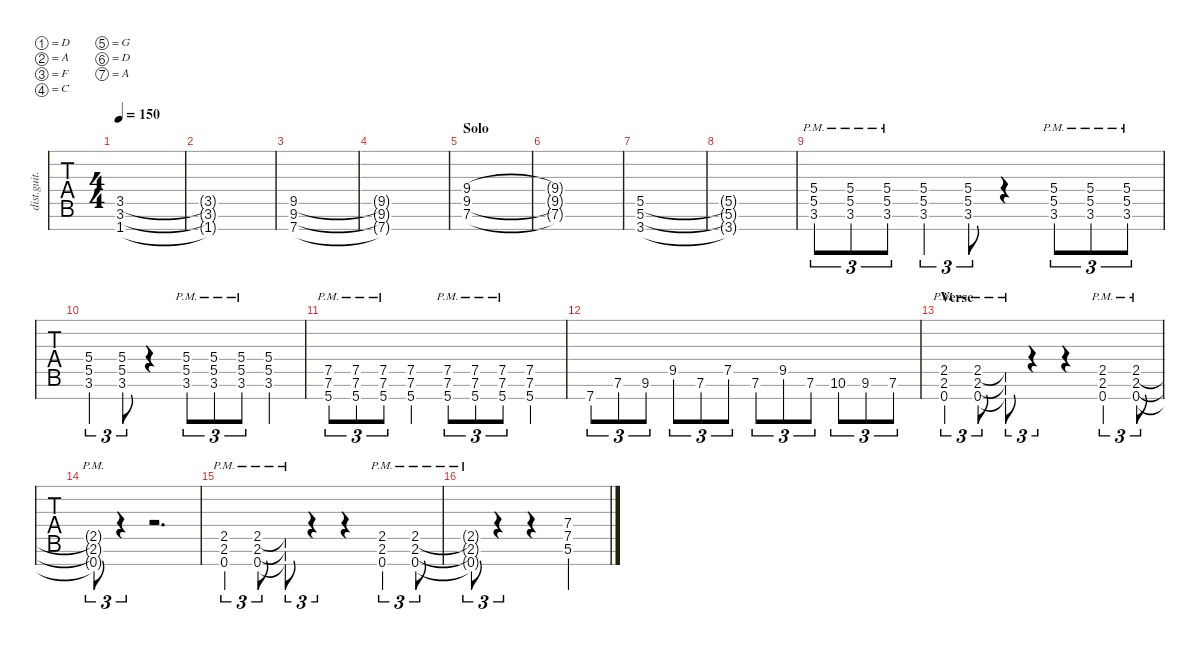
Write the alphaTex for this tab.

\defaultSystemsLayout 4
\hideDynamics
\bracketExtendMode nobrackets
\otherSystemsTrackNameOrientation horizontal
\track ("Distortion Guitar" "dist.guit.") {solo instrument distortionguitar}
\staff {tabs}
\tuning (D4 A3 F3 C3 G2 D2 A1)
\ts (4 4)
\scale
0.973358
\tempo 150
\accidentals auto
\clef g2
\ottava regular
\simile none
\ks aminor
(3.5 3.6 1.7).1{dy mf} |
\scale
0.973358 (3.5{t} 3.6{t} 1.7{t}).1 |
\scale
0.973358 (7.7 9.6 9.5).1 |
\scale
1.00873 (7.7{t} 9.6{t} 9.5{t}).1 |
\section ("" "Solo")
\scale
1.06666 (7.6 9.5 9.4).1 |
\scale
0.977779 (7.6{t} 9.5{t} 9.4{t}).1 |
\scale
0.977779 (3.7 5.6 5.5).1 |
\scale
0.977779 (3.7{t} 5.6{t} 5.5{t}).1 |
\scale
1.06224 (3.6{pm} 5.5{pm} 5.4{pm}).8{tu (3 2)} (3.6{pm} 5.5{pm} 5.4{pm}).8{tu (3 2)} (3.6{pm} 5.5{pm} 5.4{pm}).8{tu (3 2)} (3.6 5.5 5.4).4{tu (3 2)} (3.6 5.5 5.4).8{tu (3 2)} r.4 (3.6{pm} 5.5{pm} 5.4{pm}).8{tu (3 2)} (3.6{pm} 5.5{pm} 5.4{pm}).8{tu (3 2)} (3.6{pm} 5.5{pm} 5.4{pm}).8{tu (3 2)} |
\scale
0.973358 (3.6 5.5 5.4).4{tu (3 2)} (3.6 5.5 5.4).8{tu (3 2)} r.4 (3.6{pm} 5.5{pm} 5.4{pm}).8{tu (3 2)} (3.6{pm} 5.5{pm} 5.4{pm}).8{tu (3 2)} (3.6{pm} 5.5{pm} 5.4{pm}).8{tu (3 2)} (3.6{ac} 5.5 5.4).4 |
\scale
0.973358 (7.6{pm} 7.5{pm} 5.7).8{tu (3 2)} (7.6{pm} 7.5{pm} 5.7).8{tu (3 2)} (7.6{pm} 7.5{pm} 5.7).8{tu (3 2)} (7.6{ac} 7.5 5.7).4 (7.6{pm} 7.5{pm} 5.7).8{tu (3 2)} (7.6{pm} 7.5{pm} 5.7).8{tu (3 2)} (7.6{pm} 7.5{pm} 5.7).8{tu (3 2)} (7.6 7.5 5.7).4 |
\scale
0.991042 7.7.8{tu (3 2)} 7.6.8{tu (3 2)} 9.6.8{tu (3 2)} 9.5{ac}.8{tu (3 2)} 7.6.8{tu (3 2) dy ppp} 7.5{ac}.8{tu (3 2)} 7.6.8{tu (3 2)} 9.5{ac}.8{tu (3 2)} 7.6.8{tu (3 2)} 10.6.8{tu (3 2)} 9.6.8{tu (3 2)} 7.6.8{tu (3 2)} |
\section ("" "Verse")
\scale
1.06666 (2.5{pm} 2.6{pm} 0.7{pm}).4{tu (3 2) dy mf} (2.5{pm} 2.6{pm} 0.7{pm}).8{tu (3 2)} (2.5{pm t} 2.6{pm t} 0.7{pm t}).8{tu (3 2)} r.4{tu (3 2)} r.4 (2.5{pm} 2.6{pm} 0.7{pm}).4{tu (3 2)} (2.5{pm} 2.6{pm} 0.7{pm}).8{tu (3 2)} |
\scale
0.977779 (2.5{pm t} 2.6{pm t} 0.7{pm t}).8{tu (3 2)} r.4{tu (3 2)} r.2{d} |
\scale
0.977779 (2.5{pm} 2.6{pm} 0.7{pm}).4{tu (3 2)} (2.5{pm} 2.6{pm} 0.7{pm}).8{tu (3 2)} (2.5{pm t} 2.6{pm t} 0.7{pm t}).8{tu (3 2)} r.4{tu (3 2)} r.4 (2.5{pm} 2.6{pm} 0.7{pm}).4{tu (3 2)} (2.5{pm} 2.6{pm} 0.7{pm}).8{tu (3 2)} |
\scale
0.977779 (2.5{pm t} 2.6{pm t} 0.7{pm t}).8{tu (3 2)} r.4{tu (3 2)} r.4 (5.6 7.5 7.4).2
